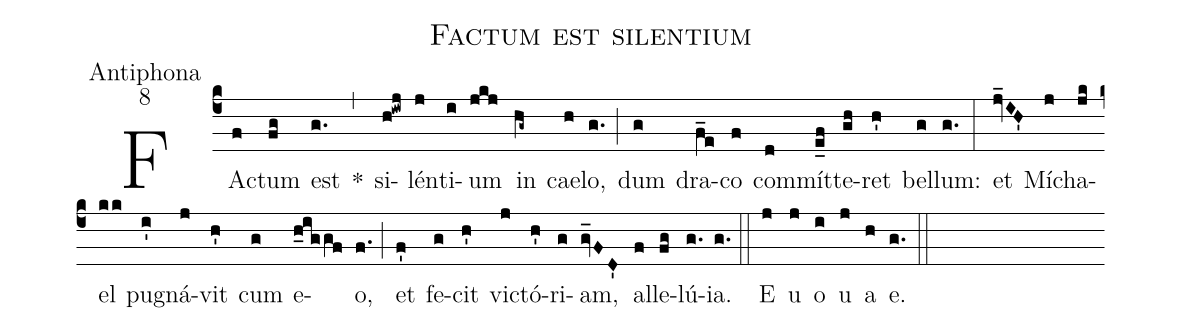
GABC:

name:Factum est silentium;
office-part:Antiphona;
mode:8;
%%
(c4) FA(f)ctum(fg) est(g.) *(,) si(h!iwj)lén(j)ti(i)um(jkj) in(hg~) cae(h)lo,(g.) (;) dum(g) dra(f_e)co(f) com(d)mít(e_f)te(gh)ret(h') bel(g)lum:(g.) (:) et(jv_IH') Mí(j)cha(jk)el(kk) pu(i')gná(j)vit(h') cum(g) e(h_iggf)o,(f.) (;) et(f') fe(g)cit(h') vi(j)ctó(h')ri(g)am,(gv_FD') al(f)le(fg)lú(g.)ia.(g.) (::) <eu>E(j) u(j) o(i) u(j) a(h) e.</eu>(g.) (::)
